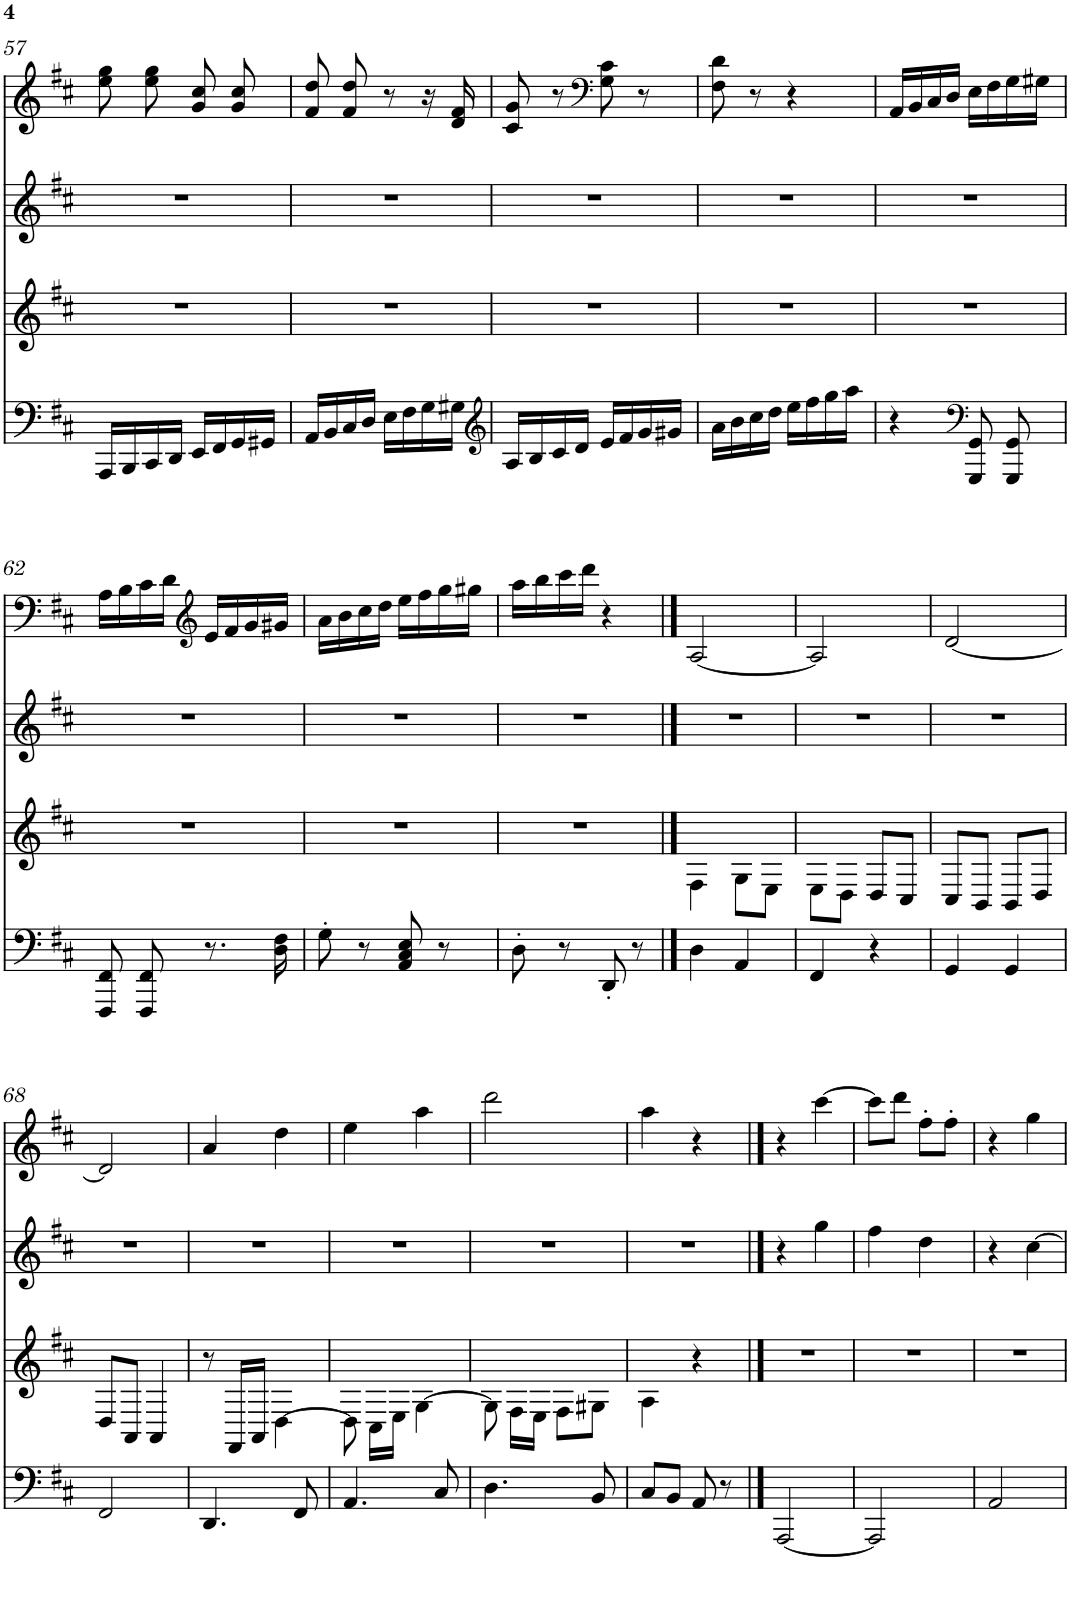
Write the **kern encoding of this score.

**kern	**kern	**kern	**kern
*part4	*part3	*part2	*part1
*staff4	*staff3	*staff2	*staff1
*I"None	*I"None	*I"None	*I"None
!!LO:PB:g=z
*clefF4	*clefG2	*clefG2	*clefG2
*k[f#c#]	*k[f#c#]	*k[f#c#]	*k[f#c#]
*M2/4	*M2/4	*M2/4	*M2/4
=57	=57	=57	=57
16AAA/LL	2r	2r	8ee\ 8gg\
16BBB/	.	.	.
16CC#/	.	.	8ee\ 8gg\
16DD/JJ	.	.	.
16EE/LL	.	.	8g/ 8cc#/
16FF#/	.	.	.
16GG/	.	.	8g/ 8cc#/
16GG#X/JJ	.	.	.
=58	=58	=58	=58
16AA/LL	2r	2r	8f#/ 8dd/
16BB/	.	.	.
16C#/	.	.	8f#/ 8dd/
16D/JJ	.	.	.
16E\LL	.	.	8r
16F#\	.	.	.
16G\	.	.	16r
16G#X\JJ	.	.	16d/ 16f#/
=59	=59	=59	=59
*clefG2	*	*	*
16A/LL	2r	2r	8c#/ 8g/
16B/	.	.	.
16c#/	.	.	8r
16d/JJ	.	.	.
*	*	*	*clefF4
16e/LL	.	.	8G\ 8c#\
16f#/	.	.	.
16g/	.	.	8r
16g#X/JJ	.	.	.
=60	=60	=60	=60
16a\LL	2r	2r	8F#\ 8d\
16b\	.	.	.
16cc#\	.	.	8r
16dd\JJ	.	.	.
16ee\LL	.	.	4r
16ff#\	.	.	.
16gg\	.	.	.
16aa\JJ	.	.	.
=61	=61	=61	=61
4r	2r	2r	16AA/LL
.	.	.	16BB/
.	.	.	16C#/
.	.	.	16D/JJ
*clefF4	*	*	*
8GGG/ 8GG/	.	.	16E\LL
.	.	.	16F#\
8GGG/ 8GG/	.	.	16G\
.	.	.	16G#X\JJ
!!LO:LB:g=z
=62	=62	=62	=62
8FFF#/ 8FF#/	2r	2r	16A\LL
.	.	.	16B\
8FFF#/ 8FF#/	.	.	16c#\
.	.	.	16d\JJ
*	*	*	*clefG2
8.r	.	.	16e/LL
.	.	.	16f#/
.	.	.	16g/
16D\ 16F#\	.	.	16g#X/JJ
=63	=63	=63	=63
8G'\	2r	2r	16a\LL
.	.	.	16b\
8r	.	.	16cc#\
.	.	.	16dd\JJ
8AA/ 8C#/ 8E/	.	.	16ee\LL
.	.	.	16ff#\
8r	.	.	16gg\
.	.	.	16gg#X\JJ
=64	=64	=64	=64
8D'\	2r	2r	16aa\LL
.	.	.	16bb\
8r	.	.	16ccc#\
.	.	.	16ddd\JJ
8DD'/	.	.	4r
8r	.	.	.
==65	==65	==65	==65
4D\	4F#\	2r	[2A/
4AA/	8G\L	.	.
.	8E\J	.	.
=66	=66	=66	=66
4FF#/	8E\L	2r	2A/]
.	8D\J	.	.
4r	8D/L	.	.
.	8C#/J	.	.
=67	=67	=67	=67
4GG/	8C#/L	2r	[2d/
.	8BB/J	.	.
4GG/	8BB/L	.	.
.	8D/J	.	.
!!LO:LB:g=z
=68	=68	=68	=68
2FF#/	8D/L	2r	2d/]
.	8AA/J	.	.
.	4AA/	.	.
=69	=69	=69	=69
4.DD/	8r	2r	4a/
.	16FF#/LL	.	.
.	16AA/JJ	.	.
.	[4D\	.	4dd\
8FF#/	.	.	.
=70	=70	=70	=70
4.AA/	8D\]	2r	4ee\
.	16C#\LL	.	.
.	16E\JJ	.	.
.	[4G\	.	4aa\
8C#/	.	.	.
=71	=71	=71	=71
4.D\	8G\]	2r	2ddd\
.	16F#\LL	.	.
.	16E\JJ	.	.
.	8F#\L	.	.
8BB/	8G#X\J	.	.
=72	=72	=72	=72
8C#/L	4A\	2r	4aa\
8BB/J	.	.	.
8AA/	4r	.	4r
8r	.	.	.
==73	==73	==73	==73
[2AAA/	2r	4r	4r
.	.	4gg\	[4ccc#\
=74	=74	=74	=74
2AAA/]	2r	4ff#\	8ccc#\L]
.	.	.	8ddd\J
.	.	4dd\	8ff#'\L
.	.	.	8ff#'\J
=75	=75	=75	=75
2AA/	2r	4r	4r
.	.	[4cc#\	4gg\
=	=	=	=
*-	*-	*-	*-
